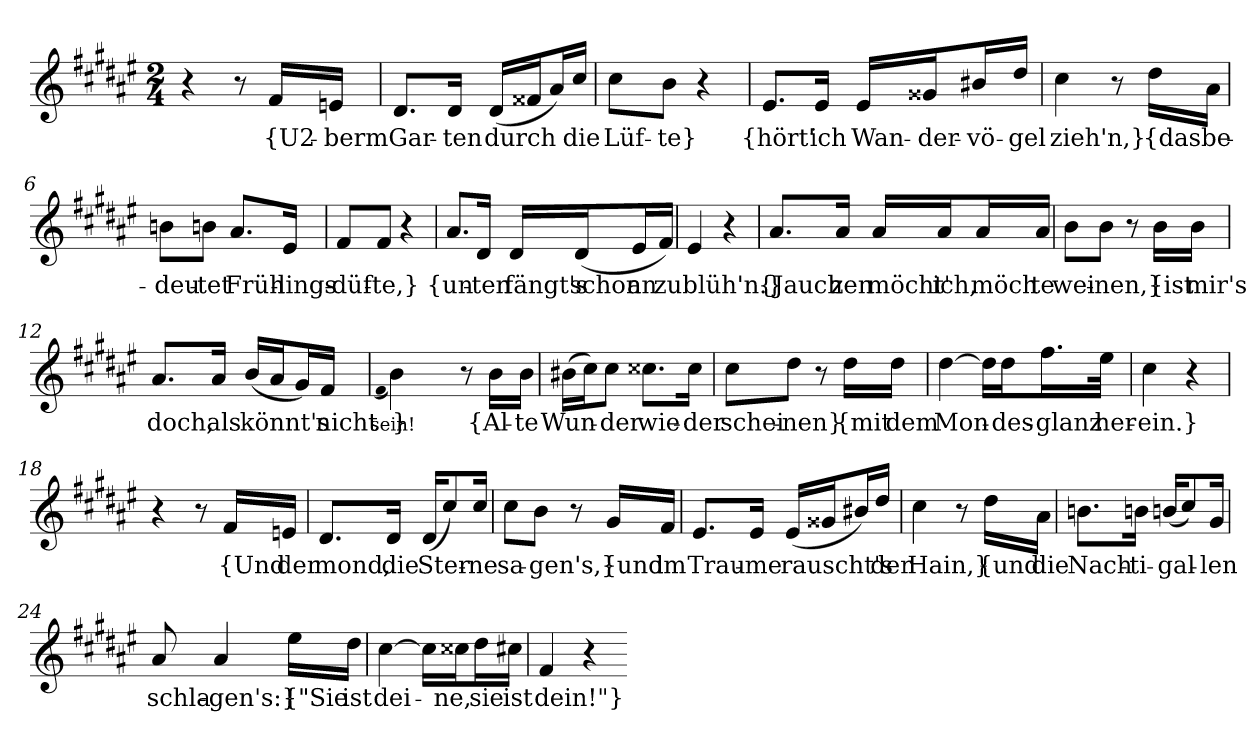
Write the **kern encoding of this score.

**kern	**text
*part1	*part1
*staff1	*staff1
*clefG2	*
*k[f#c#g#d#a#e#]	*
*M2/4	*
=1	=1
4r	.
8r	.
16f#/LL	{U2-
16en/JJ	-berm
=2	=2
8.d#/L	Gar-
16d#/Jk	-ten
(16d#/LL	durch
16f##X/J	.
16a#/L)	.
16cc#/JJ	die
=3	=3
8cc#\L	Lüf-
8b\J	-te}
4r	.
=4	=4
8.e#/L	{hört'
16e#/Jk	ich
16e#/LL	Wan-
16g##X/J	-der-
16b#X/L	-vö-
16dd#/JJ	-gel
=5	=5
4cc#	zieh'n,}
8r	.
16dd#\LL	{das
16a#\JJ	be-
=6	=6
8bn\L	-deu-
8bn\J	-tet
8.a#/L	Früh-
16e#/Jk	-lings-
=7	=7
8f#/L	-düf-
8f#/J	-te,}
4r	.
=8	=8
8.a#/L	{un-
16d#/Jk	-ten
16d#/LL	fängt's
(16d#/J	schon
16e#/L	an
16f#/JJ)	zu
=9	=9
4e#	blüh'n.}
4r	.
=10	=10
8.a#/L	{Jauch-
16a#/Jk	-zen
16a#/LL	möcht'
16a#/J	ich,
16a#/L	möch-
16a#/JJ	-te
=11	=11
8b\L	wei-
8b\J	-nen,}
8r	.
16b\LL	{ist
16b\JJ	mir's
=12	=12
8.a#/L	doch,
16a#/Jk	als
(16b/LL	könnt's
16a#/J	.
16g#/L)	.
16f#/JJ	nicht
=13	=13
(qf#	sein!
4b)	}
8r	.
16b\LL	{Al-
16b\JJ	-te
=14	=14
(16b#X\LL	Wun-
16cc#\J)	.
8cc#\J	-der
8.cc##X\L	wie-
16cc##\Jk	-der
=15	=15
8cc#\L	schei-
8dd#\J	-nen}
8r	.
16dd#\LL	{mit
16dd#\JJ	dem
=16	=16
[4dd#	Mon-
16dd#\LL]	.
16dd#\J	-des-
16.ff#\L	-glanz
32ee#\JJk	her-
=17	=17
4cc#	-ein.}
4r	.
=18	=18
4r	.
8r	.
16f#/LL	{Und
16en/JJ	der
=19	=19
8.d#/L	mond,
16d#/Jk	die
(16d#/KL	Ster-
8cc#/)	.
16cc#/Jk	-ne
=20	=20
8cc#\L	sa-
8b\J	-gen's,}
8r	.
16g#/LL	{und
16f#/JJ	im
=21	=21
8.e#/L	Trau-
16e#/Jk	-me
(16e#/LL	rauscht's
16g##X/J	.
16b#X/L)	.
16dd#/JJ	der
=22	=22
4cc#	Hain,}
8r	.
16dd#\LL	{und
16a#\JJ	die
=23	=23
8.bn\L	Nach-
16bn\Jk	-ti-
(16bn/KL	-gal-
8cc#/)	.
16g#/Jk	-len
=24	=24
8a#	schla-
4a#	-gen's:}
16ee#\LL	{"Sie
16dd#\JJ	ist
=25	=25
[4cc#	dei-
16cc#\LL]	.
16cc##X\J	-ne,
16dd#\L	sie
16cc#X\JJ	ist
=26	=26
4f#	dein!"}
4r	.
=-	=-
*-	*-
